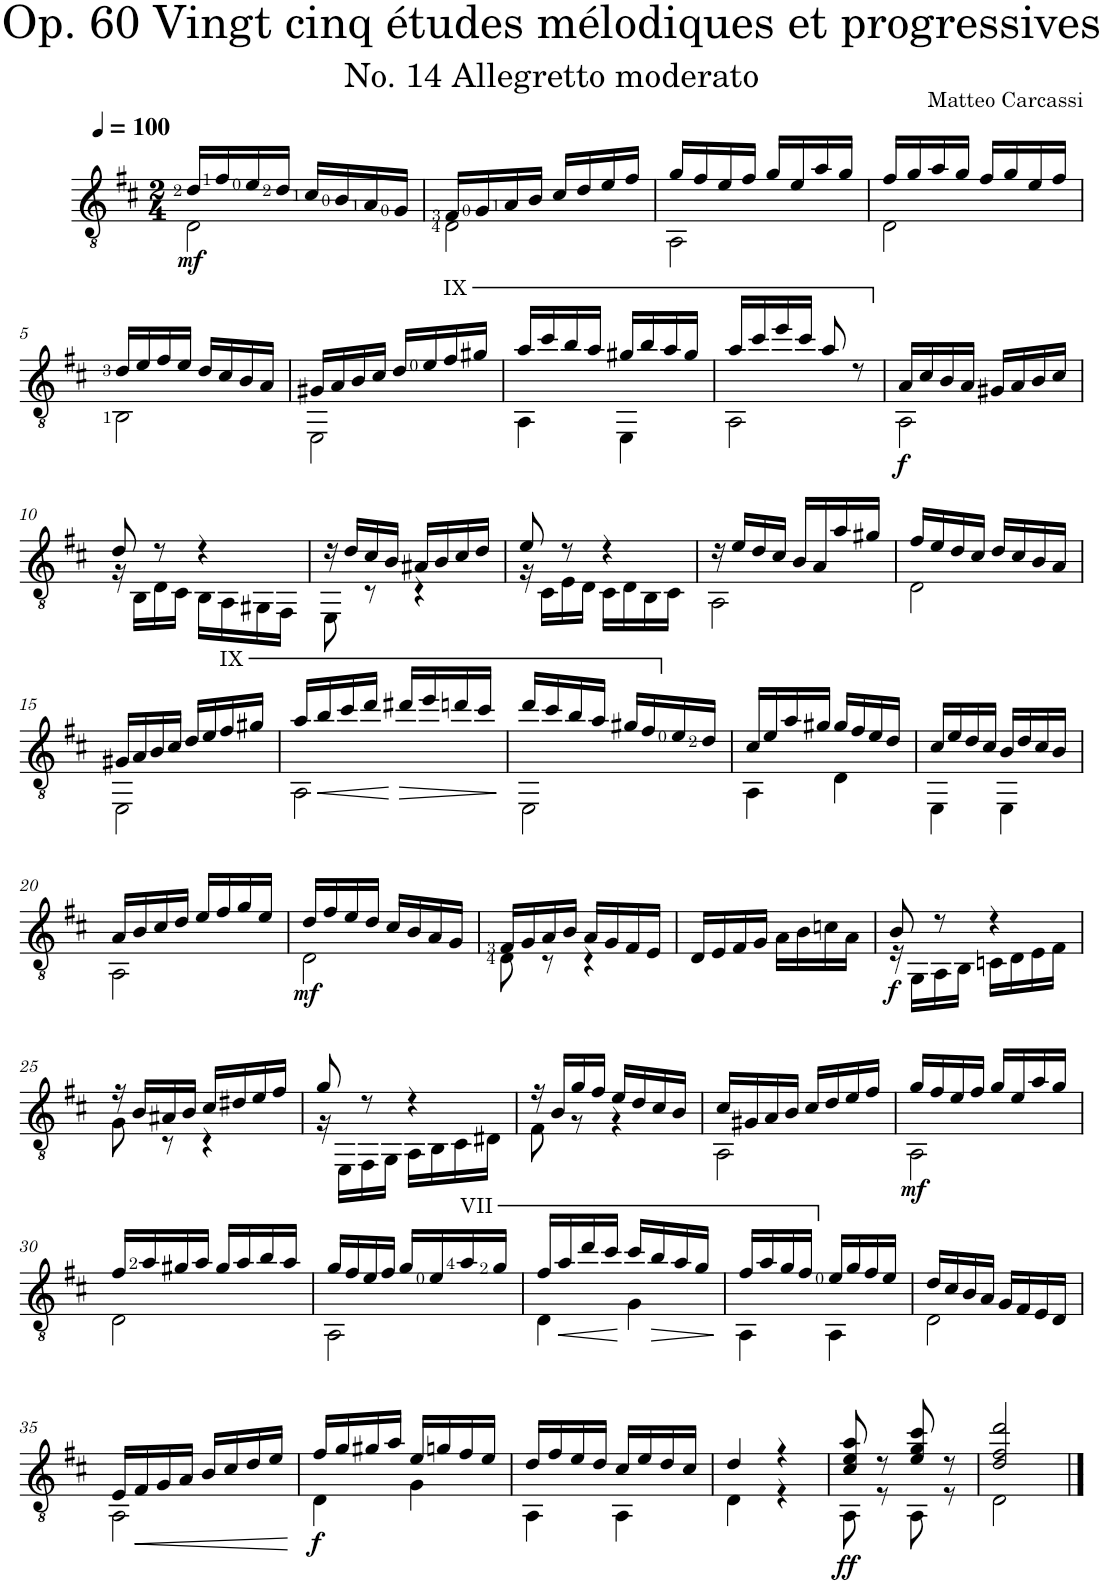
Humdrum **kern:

**kern	**dynam
*part1	*part1
*staff1	*staff1
*I"Classical Guitar	*
*I'Guit.	*
*clefGv2	*
*k[f#c#]	*
*D:	*
*M2/4	*
*MM100	*
=1	=1
*^	*
!	!	!LO:DY:b
16d/LL	2D\	mf
16f#/	.	.
16e/	.	.
16d/JJ	.	.
16c#/LL	.	.
16B/	.	.
16A/	.	.
16G/JJ	.	.
=2	=2	=2
16F#/LL	2D\	.
16G/	.	.
16A/	.	.
16B/JJ	.	.
16c#/LL	.	.
16d/	.	.
16e/	.	.
16f#/JJ	.	.
=3	=3	=3
16g/LL	2AA\	.
16f#/	.	.
16e/	.	.
16f#/JJ	.	.
16g/LL	.	.
16e/	.	.
16a/	.	.
16g/JJ	.	.
=4	=4	=4
16f#/LL	2D\	.
16g/	.	.
16a/	.	.
16g/JJ	.	.
16f#/LL	.	.
16g/	.	.
16e/	.	.
16f#/JJ	.	.
!!LO:LB:g=z	!!
=5	=5	=5
16d/LL	2BB\	.
16e/	.	.
16f#/	.	.
16e/JJ	.	.
16d/LL	.	.
16c#/	.	.
16B/	.	.
16A/JJ	.	.
=6	=6	=6
16G#X/LL	2EE\	.
16A/	.	.
16B/	.	.
16c#/JJ	.	.
16d/LL	.	.
16e/	.	.
!LO:TX:a:t=IX	!	!
16f#/	.	.
16g#X/JJ	.	.
=7	=7	=7
16a/LL	4AA\	.
16cc#/	.	.
16b/	.	.
16a/JJ	.	.
16g#X/LL	4EE\	.
16b/	.	.
16a/	.	.
16g#/JJ	.	.
=8	=8	=8
16a/LL	2AA\	.
16cc#/	.	.
16ee/	.	.
16cc#/JJ	.	.
8a/	.	.
8r	.	.
=9	=9	=9
!	!	!LO:DY:b
16A/LL	2AA\	f
16c#/	.	.
16B/	.	.
16A/JJ	.	.
16G#X/LL	.	.
16A/	.	.
16B/	.	.
16c#/JJ	.	.
!!LO:LB:g=z	!!
=10	=10	=10
8d/	16r	.
.	16BB\LL	.
8r	16D\	.
.	16C#\JJ	.
4r	16BB\LL	.
.	16AA\	.
.	16GG#X\	.
.	16FF#\JJ	.
=11	=11	=11
16r	8EE\	.
16d/LL	.	.
16c#/	8r	.
16B/JJ	.	.
16A#X/LL	4r	.
16B/	.	.
16c#/	.	.
16d/JJ	.	.
=12	=12	=12
8e/	16r	.
.	16C#\LL	.
8r	16E\	.
.	16D\JJ	.
4r	16C#\LL	.
.	16D\	.
.	16BB\	.
.	16C#\JJ	.
=13	=13	=13
16r	2AA\	.
16e/LL	.	.
16d/	.	.
16c#/JJ	.	.
16B/LL	.	.
16A/	.	.
16a/	.	.
16g#X/JJ	.	.
=14	=14	=14
16f#/LL	2D\	.
16e/	.	.
16d/	.	.
16c#/JJ	.	.
16d/LL	.	.
16c#/	.	.
16B/	.	.
16A/JJ	.	.
!!LO:LB:g=z	!!
=15	=15	=15
16G#X/LL	2EE\	.
16A/	.	.
16B/	.	.
16c#/JJ	.	.
16d/LL	.	.
16e/	.	.
!LO:TX:a:t=IX	!	!
16f#/	.	.
16g#X/JJ	.	.
=16	=16	=16
16a/LL	2AA\	.
!	!	!LO:HP:b
16b/	.	<
16cc#/	.	.
16dd/JJ	.	.
!	!	!LO:HP:n=1:b
16dd#X/LL	.	[ >
16ee/	.	.
16ddn/	.	.
16cc#/JJ	.	.
*v	*v	*
.	]
=17	=17
*^	*
16dd/LL	2EE\	.
16cc#/	.	.
16b/	.	.
16a/JJ	.	.
16g#X/LL	.	.
16f#/	.	.
16e/	.	.
16d/JJ	.	.
=18	=18	=18
16c#/LL	4AA\	.
16e/	.	.
16a/	.	.
16g#X/JJ	.	.
16g#/LL	4D\	.
16f#/	.	.
16e/	.	.
16d/JJ	.	.
=19	=19	=19
16c#/LL	4EE\	.
16e/	.	.
16d/	.	.
16c#/JJ	.	.
16B/LL	4EE\	.
16d/	.	.
16c#/	.	.
16B/JJ	.	.
!!LO:LB:g=z	!!
=20	=20	=20
16A/LL	2AA\	.
16B/	.	.
16c#/	.	.
16d/JJ	.	.
16e/LL	.	.
16f#/	.	.
16g/	.	.
16e/JJ	.	.
=21	=21	=21
!	!	!LO:DY:b
16d/LL	2D\	mf
16f#/	.	.
16e/	.	.
16d/JJ	.	.
16c#/LL	.	.
16B/	.	.
16A/	.	.
16G/JJ	.	.
=22	=22	=22
16F#/LL	8D\	.
16G/	.	.
16A/	8r	.
16B/JJ	.	.
16A/LL	4r	.
16G/	.	.
16F#/	.	.
16E/JJ	.	.
*v	*v	*
=23	=23
16D/LL	.
16E/	.
16F#/	.
16G/JJ	.
16A\LL	.
16B\	.
16cn\	.
16A\JJ	.
=24	=24
*^	*
!	!	!LO:DY:b
8B/	16r	f
.	16GG\LL	.
8r	16AA\	.
.	16BB\JJ	.
4r	16Cn\LL	.
.	16D\	.
.	16E\	.
.	16F#\JJ	.
!!LO:LB:g=z	!!
=25	=25	=25
16r	8G\	.
16B/LL	.	.
16A#X/	8r	.
16B/JJ	.	.
16c#/LL	4r	.
16d#X/	.	.
16e/	.	.
16f#/JJ	.	.
=26	=26	=26
8g/	16r	.
.	16EE\LL	.
8r	16FF#\	.
.	16GG\JJ	.
4r	16AA\LL	.
.	16BB\	.
.	16C#\	.
.	16D#X\JJ	.
=27	=27	=27
16r	8F#\	.
16B/LL	.	.
16g/	8r	.
16f#/JJ	.	.
16e/LL	4r	.
16d/	.	.
16c#/	.	.
16B/JJ	.	.
=28	=28	=28
16c#/LL	2AA\	.
16G#X/	.	.
16A/	.	.
16B/JJ	.	.
16c#/LL	.	.
16d/	.	.
16e/	.	.
16f#/JJ	.	.
=29	=29	=29
!	!	!LO:DY:b
16g/LL	2AA\	mf
16f#/	.	.
16e/	.	.
16f#/JJ	.	.
16g/LL	.	.
16e/	.	.
16a/	.	.
16g/JJ	.	.
!!LO:LB:g=z	!!
=30	=30	=30
16f#/LL	2D\	.
16a/	.	.
16g#X/	.	.
16a/JJ	.	.
16g#/LL	.	.
16a/	.	.
16b/	.	.
16a/JJ	.	.
=31	=31	=31
16g/LL	2AA\	.
16f#/	.	.
16e/	.	.
16f#/JJ	.	.
16g/LL	.	.
16e/	.	.
!LO:TX:a:t=VII	!	!
16a/	.	.
16g/JJ	.	.
=32	=32	=32
16f#/LL	4D\	.
!	!	!LO:HP:b
16a/	.	<
16dd/	.	.
16cc#/JJ	.	.
16cc#/LL	4G\	[
!	!	!LO:HP:b
16b/	.	>
16a/	.	.
16g/JJ	.	.
*v	*v	*
.	]
=33	=33
*^	*
16f#/LL	4AA\	.
16a/	.	.
16g/	.	.
16f#/JJ	.	.
16e/LL	4AA\	.
16g/	.	.
16f#/	.	.
16e/JJ	.	.
=34	=34	=34
16d/LL	2D\	.
16c#/	.	.
16B/	.	.
16A/JJ	.	.
16G/LL	.	.
16F#/	.	.
16E/	.	.
16D/JJ	.	.
!!LO:LB:g=z	!!
=35	=35	=35
16E/LL	2AA\	.
!	!	!LO:HP:b
16F#/	.	<
16G/	.	.
16A/JJ	.	.
16B/LL	.	.
16c#/	.	.
16d/	.	.
16e/JJ	.	.
*v	*v	*
.	[
=36	=36
*^	*
!	!	!LO:DY:b
16f#/LL	4D\	f
16g/	.	.
16g#X/	.	.
16a/JJ	.	.
16e/LL	4G\	.
16gn/	.	.
16f#/	.	.
16e/JJ	.	.
=37	=37	=37
16d/LL	4AA\	.
16f#/	.	.
16e/	.	.
16d/JJ	.	.
16c#/LL	4AA\	.
16e/	.	.
16d/	.	.
16c#/JJ	.	.
=38	=38	=38
4d/	4D\	.
4r	4r	.
=39	=39	=39
!	!	!LO:DY:b
8c#/ 8e/ 8a/	8AA\	ff
8r	8r	.
8e/ 8g/ 8cc#/	8AA\	.
8r	8r	.
=40	=40	=40
2d/ 2f#/ 2dd/	2D\	.
*v	*v	*
==	==
*-	*-
